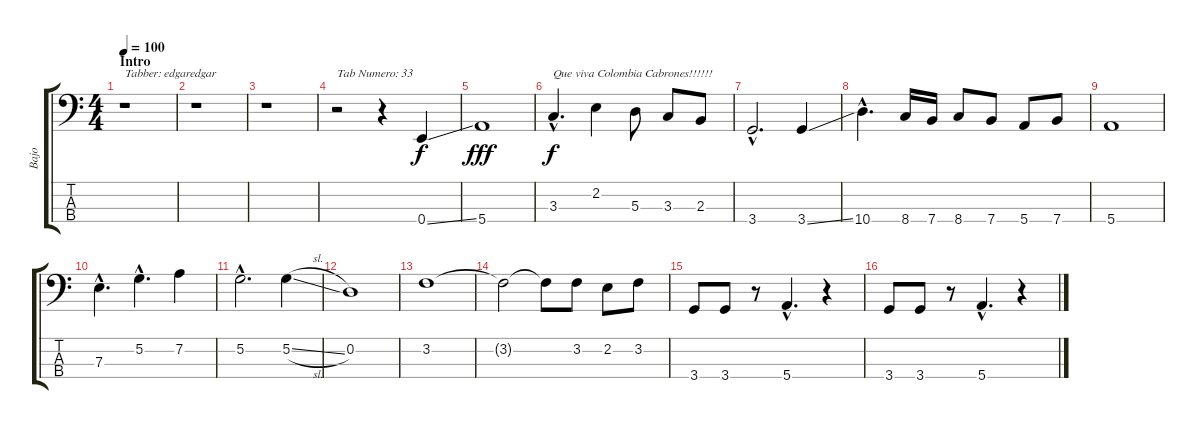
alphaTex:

\track ("Bajo" "Bajo") {instrument electricbassfinger}
\staff {score tabs}
\tuning (G2 D2 A1 E1) {hide}
\ts (4 4)
\section ("" "Intro")
\tempo 100
\clef f4
\ks c
r.1{txt "Tabber: edgaredgar" dy f instrument electricbassfinger} |
r.1 |
r.1 |
r.2{txt "Tab Numero: 33"} r.4 0.4{ss}.4 |
5.4.1{dy fff} |
3.3{hac}.4{d txt "Que viva Colombia Cabrones!!!!!!" dy f} 2.2.4 5.3.8 3.3.8 2.3.8 |
3.4{hac}.2{d} 3.4{ss}.4 |
10.4{hac}.4{d} 8.4.16 7.4.16 8.4.8 7.4.8 5.4.8 7.4.8 |
5.4.1 |
7.3{hac}.4{d} 5.2{hac}.4{d} 7.2.4 |
5.2{hac}.2{d} 5.2{sl}.4 |
0.2.1 |
3.2.1 |
3.2{t}.2 3.2{t}.8 3.2.8 2.2.8 3.2.8 |
3.4.8 3.4.8 r.8 5.4{hac}.4{d} r.4 |
3.4.8 3.4.8 r.8 5.4{hac}.4{d} r.4
